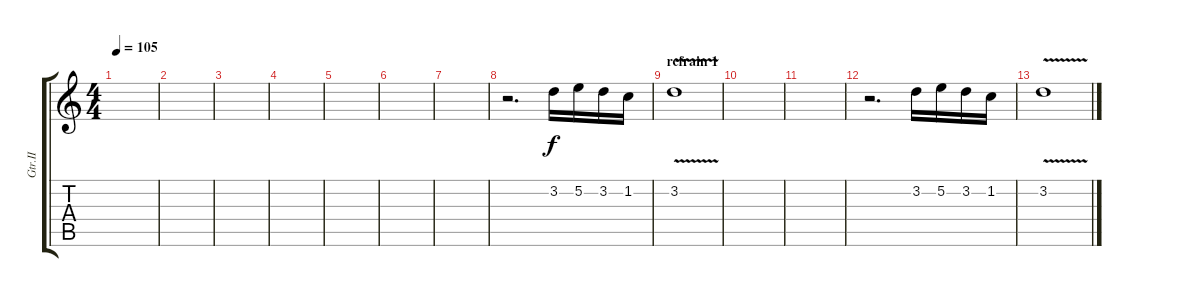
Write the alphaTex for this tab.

\track ("Gtr.II" "Gtr.II") {instrument electricguitarjazz}
\staff {score tabs}
\tuning (E4 B3 G3 D3 A2 E2) {hide}
\ts (4 4)
\tempo 105
\clef g2
\ks c
|
|
|
|
|
|
|
r.2{d} 3.2.16 5.2.16 3.2.16 1.2.16 |
\section ("" "refrain 1")
3.2{v}.1 |
|
|
r.2{d} 3.2.16 5.2.16 3.2.16 1.2.16 |
3.2{v}.1
